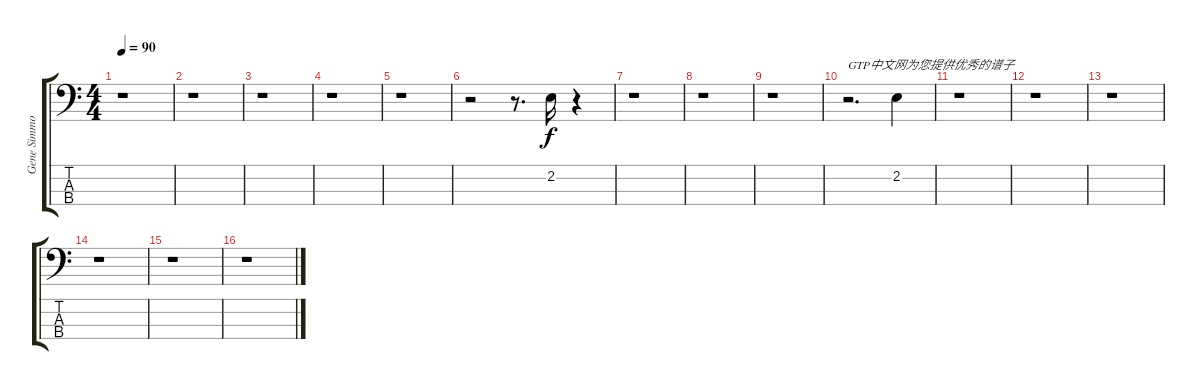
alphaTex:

\track ("Gene Simmons" "Gene Simmo") {instrument electricbasspick}
\staff {score tabs}
\tuning (G2 D2 A1 E1) {hide}
\ts (4 4)
\tempo 90
\clef f4
\ks c
r.1{dy f} |
r.1 |
r.1 |
r.1 |
r.1 |
r.2 r.8{d} 2.2.16 r.4 |
r.1 |
r.1 |
r.1 |
r.2{d txt "GTP中文网为您提供优秀的谱子"} 2.2.4 |
r.1 |
r.1 |
r.1 |
r.1 |
r.1 |
r.1
